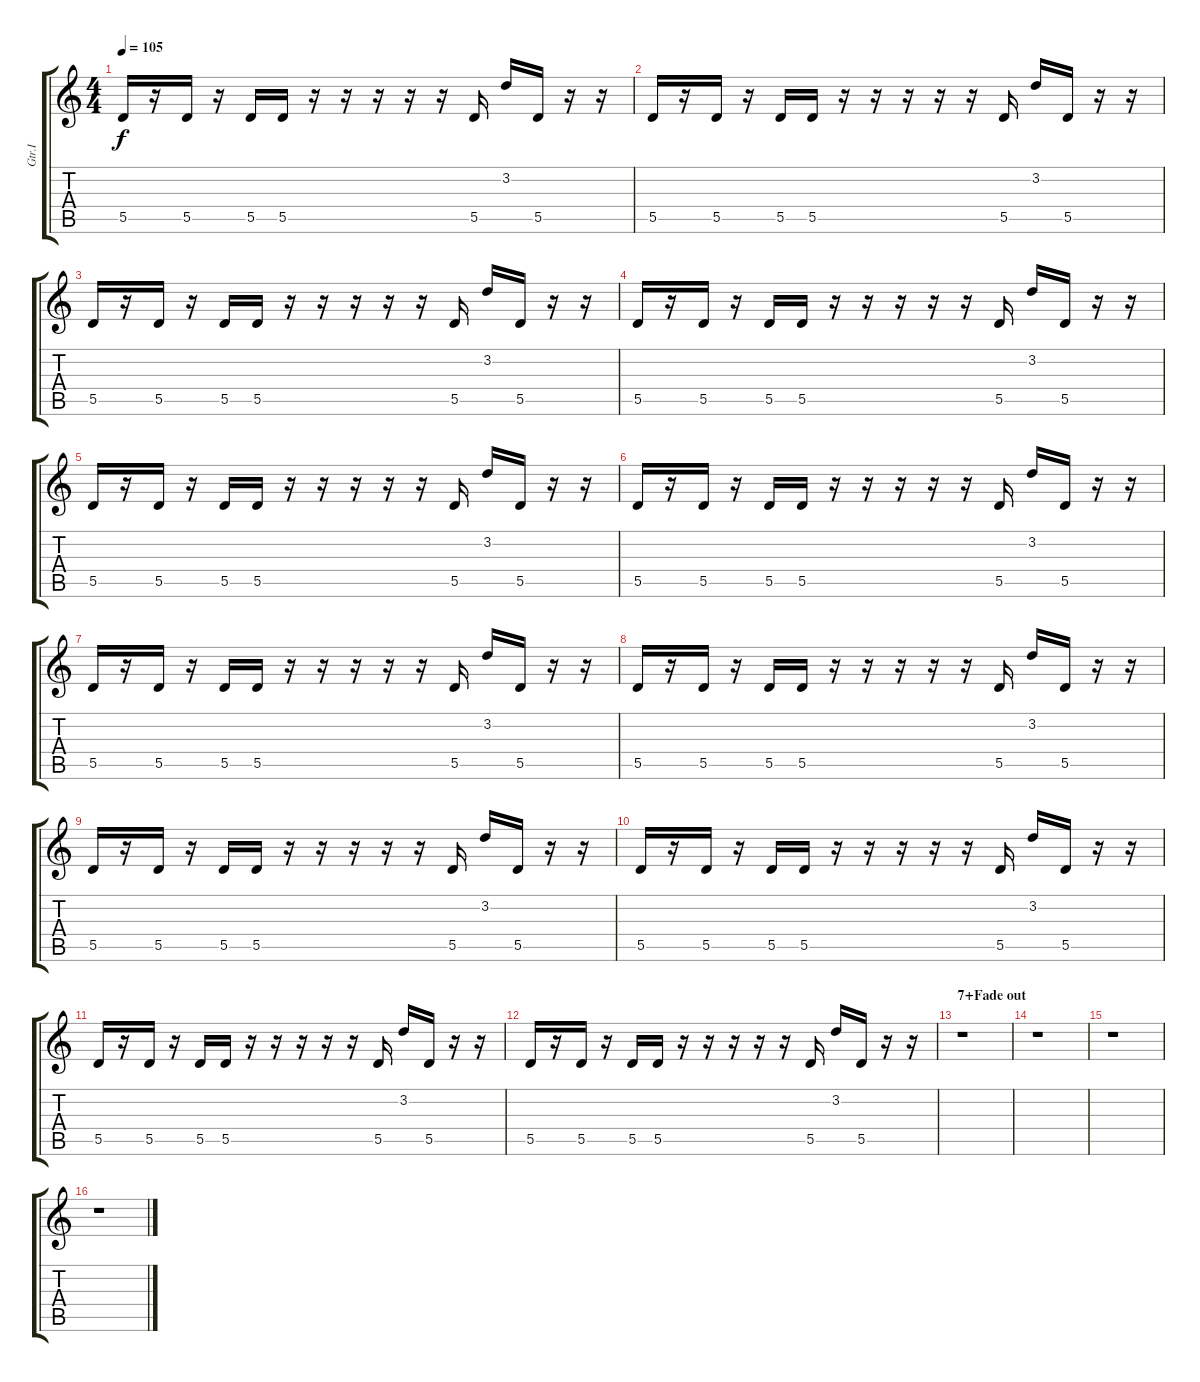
\track ("Gtr.I" "Gtr.I") {instrument electricguitarmuted}
\staff {score tabs}
\tuning (E4 B3 G3 D3 A2 E2) {hide}
\ts (4 4)
\tempo 105
\clef g2
\ks c
5.5.16{dy f} r.16 5.5.16 r.16 5.5.16 5.5.16 r.16 r.16 r.16 r.16 r.16 5.5.16 3.2.16 5.5.16 r.16 r.16 |
5.5.16 r.16 5.5.16 r.16 5.5.16 5.5.16 r.16 r.16 r.16 r.16 r.16 5.5.16 3.2.16 5.5.16 r.16 r.16 |
5.5.16 r.16 5.5.16 r.16 5.5.16 5.5.16 r.16 r.16 r.16 r.16 r.16 5.5.16 3.2.16 5.5.16 r.16 r.16 |
5.5.16 r.16 5.5.16 r.16 5.5.16 5.5.16 r.16 r.16 r.16 r.16 r.16 5.5.16 3.2.16 5.5.16 r.16 r.16 |
5.5.16 r.16 5.5.16 r.16 5.5.16 5.5.16 r.16 r.16 r.16 r.16 r.16 5.5.16 3.2.16 5.5.16 r.16 r.16 |
5.5.16 r.16 5.5.16 r.16 5.5.16 5.5.16 r.16 r.16 r.16 r.16 r.16 5.5.16 3.2.16 5.5.16 r.16 r.16 |
5.5.16 r.16 5.5.16 r.16 5.5.16 5.5.16 r.16 r.16 r.16 r.16 r.16 5.5.16 3.2.16 5.5.16 r.16 r.16 |
5.5.16 r.16 5.5.16 r.16 5.5.16 5.5.16 r.16 r.16 r.16 r.16 r.16 5.5.16 3.2.16 5.5.16 r.16 r.16 |
5.5.16 r.16 5.5.16 r.16 5.5.16 5.5.16 r.16 r.16 r.16 r.16 r.16 5.5.16 3.2.16 5.5.16 r.16 r.16 |
5.5.16 r.16 5.5.16 r.16 5.5.16 5.5.16 r.16 r.16 r.16 r.16 r.16 5.5.16 3.2.16 5.5.16 r.16 r.16 |
5.5.16 r.16 5.5.16 r.16 5.5.16 5.5.16 r.16 r.16 r.16 r.16 r.16 5.5.16 3.2.16 5.5.16 r.16 r.16 |
5.5.16 r.16 5.5.16 r.16 5.5.16 5.5.16 r.16 r.16 r.16 r.16 r.16 5.5.16 3.2.16 5.5.16 r.16 r.16 |
\section ("" "7+Fade out")
r.1 |
r.1 |
r.1 |
r.1
